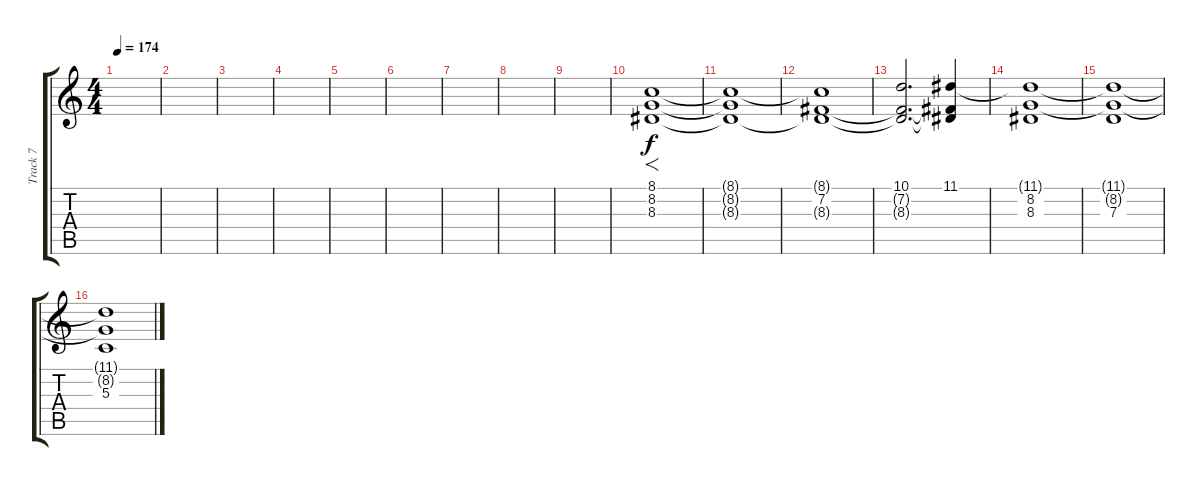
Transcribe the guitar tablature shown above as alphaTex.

\track ("Track 7" "Track 7") {instrument stringensemble1}
\staff {score tabs}
\tuning (E4 B3 G3 D3 A2 E2) {hide}
\ts (4 4)
\tempo 174
\clef g2
\ks c
|
|
|
|
|
|
|
|
|
(8.1 8.2 8.3).1{f} |
(8.1{t} 8.2{t} 8.3{t}).1 |
(8.1{t} 7.2 8.3{t}).1 |
(10.1 7.2{t} 8.3{t}).2{d} (11.1 7.2{t} 8.3{t}).4 |
(11.1{t} 8.2 8.3).1{volume 7} |
(11.1{t} 8.2{t} 7.3).1 |
(11.1{t} 8.2{t} 5.3).1
